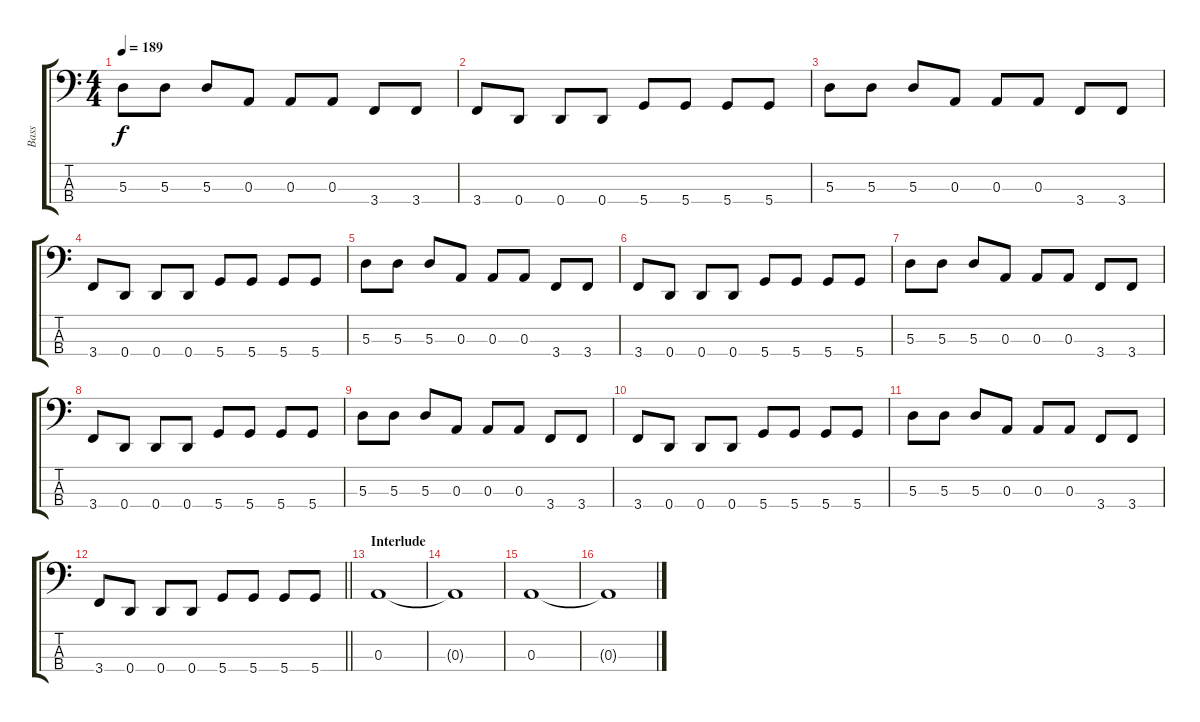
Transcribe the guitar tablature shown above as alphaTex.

\track ("Bass" "Bass") {instrument electricbassfinger}
\staff {score tabs}
\tuning (G2 D2 A1 D1) {hide}
\ts (4 4)
\tempo 189
\clef f4
\ks c
5.3.8{dy f} 5.3.8 5.3.8 0.3.8 0.3.8 0.3.8 3.4.8 3.4.8 |
3.4.8 0.4.8 0.4.8 0.4.8 5.4.8 5.4.8 5.4.8 5.4.8 |
5.3.8 5.3.8 5.3.8 0.3.8 0.3.8 0.3.8 3.4.8 3.4.8 |
3.4.8 0.4.8 0.4.8 0.4.8 5.4.8 5.4.8 5.4.8 5.4.8 |
5.3.8 5.3.8 5.3.8 0.3.8 0.3.8 0.3.8 3.4.8 3.4.8 |
3.4.8 0.4.8 0.4.8 0.4.8 5.4.8 5.4.8 5.4.8 5.4.8 |
5.3.8 5.3.8 5.3.8 0.3.8 0.3.8 0.3.8 3.4.8 3.4.8 |
3.4.8 0.4.8 0.4.8 0.4.8 5.4.8 5.4.8 5.4.8 5.4.8 |
5.3.8 5.3.8 5.3.8 0.3.8 0.3.8 0.3.8 3.4.8 3.4.8 |
3.4.8 0.4.8 0.4.8 0.4.8 5.4.8 5.4.8 5.4.8 5.4.8 |
5.3.8 5.3.8 5.3.8 0.3.8 0.3.8 0.3.8 3.4.8 3.4.8 |
\barLineRight lightlight
3.4.8 0.4.8 0.4.8 0.4.8 5.4.8 5.4.8 5.4.8 5.4.8 |
\section ("" "Interlude")
0.3.1 |
0.3{t}.1 |
0.3.1 |
0.3{t}.1
